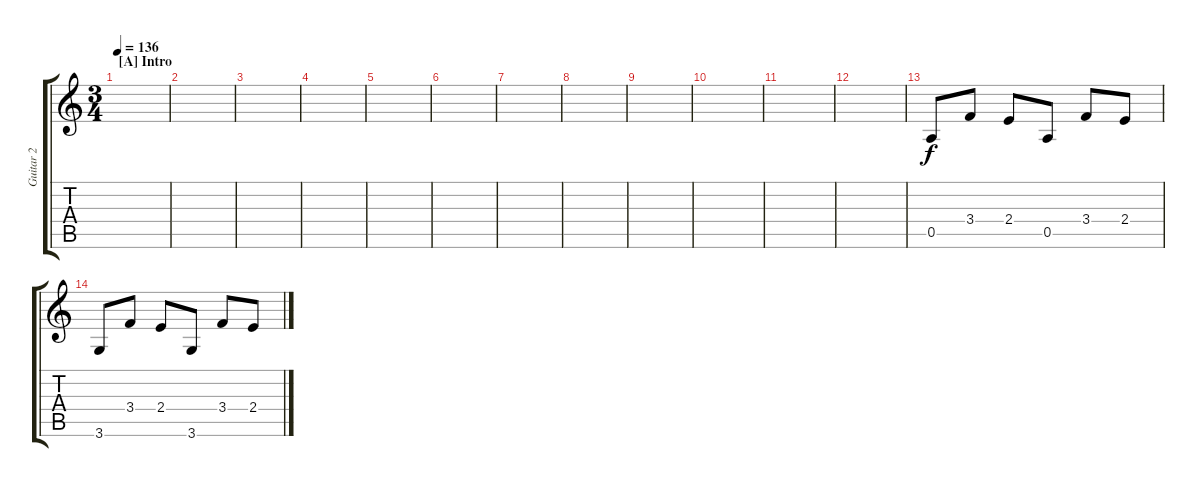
\track ("Guitar 2" "Guitar 2") {instrument acousticguitarnylon}
\staff {score tabs}
\tuning (E4 B3 G3 D3 A2 E2) {hide}
\ts (3 4)
\section ("" "[A] Intro")
\tempo 136
\clef g2
\ks aminor
|
|
|
|
|
|
|
|
|
|
|
|
0.5.8 3.4.8 2.4.8 0.5.8 3.4.8 2.4.8 |
3.6.8 3.4.8 2.4.8 3.6.8 3.4.8 2.4.8
